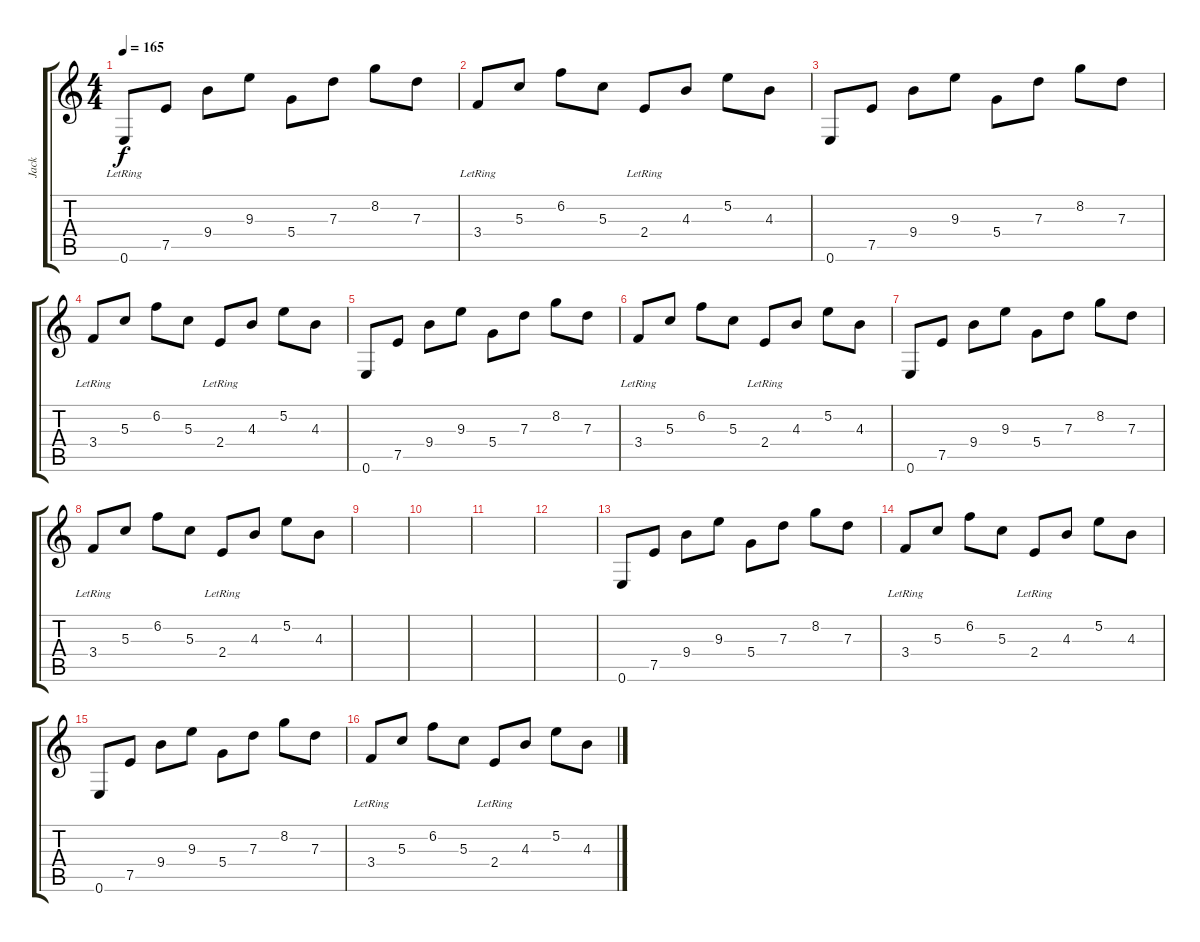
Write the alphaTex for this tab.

\track ("Jack" "Jack") {instrument acousticguitarnylon}
\staff {score tabs}
\tuning (E4 B3 G3 D3 A2 E2) {hide}
\ts (4 4)
\tempo 165
\clef g2
\ks c
0.6{lr}.8{dy f instrument acousticguitarnylon} 7.5.8 9.4.8 9.3.8 5.4.8 7.3.8 8.2.8 7.3.8 |
3.4{lr}.8 5.3.8 6.2.8 5.3.8 2.4{lr}.8 4.3.8 5.2.8 4.3.8 |
0.6.8 7.5.8 9.4.8 9.3.8 5.4.8 7.3.8 8.2.8 7.3.8 |
3.4{lr}.8 5.3.8 6.2.8 5.3.8 2.4{lr}.8 4.3.8 5.2.8 4.3.8 |
0.6.8 7.5.8 9.4.8 9.3.8 5.4.8 7.3.8 8.2.8 7.3.8 |
3.4{lr}.8 5.3.8 6.2.8 5.3.8 2.4{lr}.8 4.3.8 5.2.8 4.3.8 |
0.6.8 7.5.8 9.4.8 9.3.8 5.4.8 7.3.8 8.2.8 7.3.8 |
3.4{lr}.8 5.3.8 6.2.8 5.3.8 2.4{lr}.8 4.3.8 5.2.8 4.3.8 |
|
|
|
|
0.6.8 7.5.8 9.4.8 9.3.8 5.4.8 7.3.8 8.2.8 7.3.8 |
3.4{lr}.8 5.3.8 6.2.8 5.3.8 2.4{lr}.8 4.3.8 5.2.8 4.3.8 |
0.6.8 7.5.8 9.4.8 9.3.8 5.4.8 7.3.8 8.2.8 7.3.8 |
3.4{lr}.8 5.3.8 6.2.8 5.3.8 2.4{lr}.8 4.3.8 5.2.8 4.3.8
